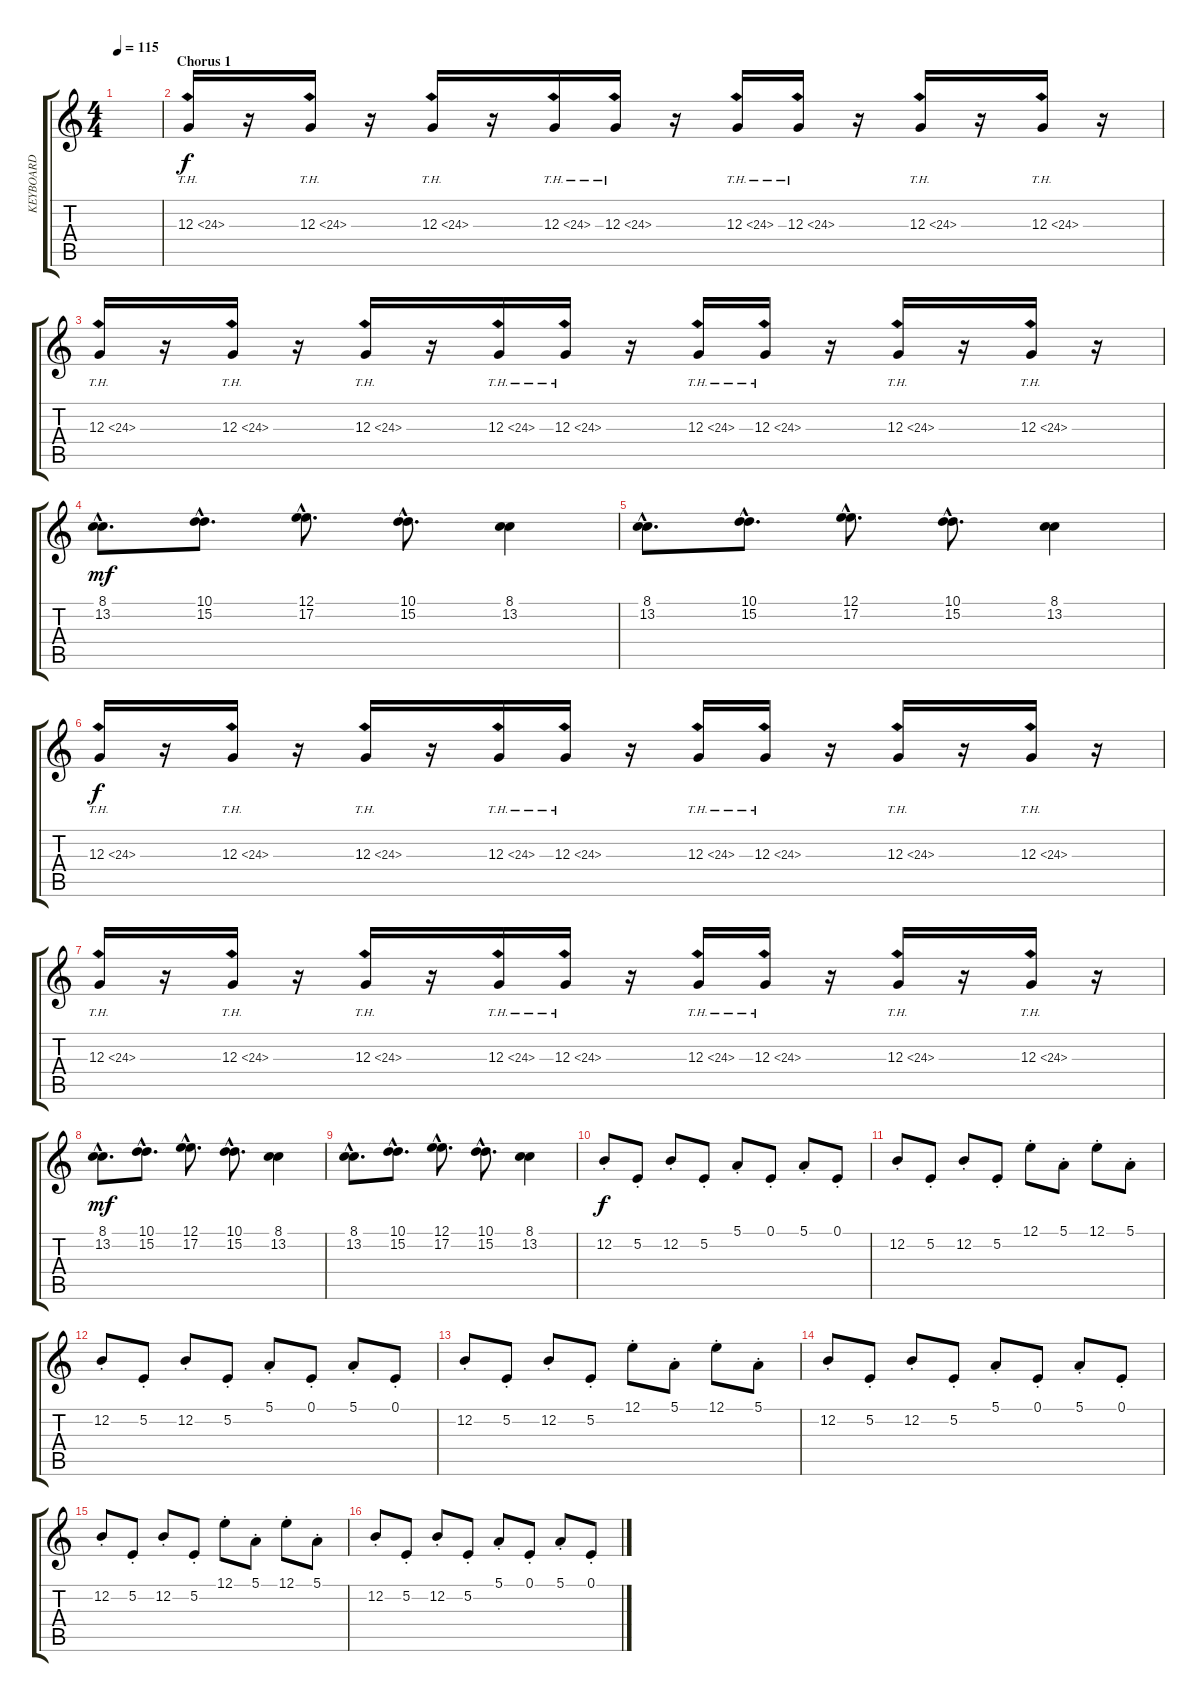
\track ("KEYBOARD" "KEYBOARD") {instrument ocarina}
\staff {score tabs}
\tuning (E4 B3 G3 D3 A2 E2) {hide}
\ts (4 4)
\tempo 115
\clef g2
\ks c
|
\section ("" "Chorus 1")
12.3{th 12}.16{dy f} r.16 12.3{th 12}.16 r.16 12.3{th 12}.16 r.16 12.3{th 12}.16 12.3{th 12}.16 r.16 12.3{th 12}.16 12.3{th 12}.16 r.16 12.3{th 12}.16 r.16 12.3{th 12}.16 r.16 |
12.3{th 12}.16 r.16 12.3{th 12}.16 r.16 12.3{th 12}.16 r.16 12.3{th 12}.16 12.3{th 12}.16 r.16 12.3{th 12}.16 12.3{th 12}.16 r.16 12.3{th 12}.16 r.16 12.3{th 12}.16 r.16 |
(8.1{hac} 13.2{hac}).8{d dy mf} (10.1{hac} 15.2{hac}).8{d} (12.1{hac} 17.2{hac}).8{d} (10.1{hac} 15.2{hac}).8{d} (8.1 13.2).4 |
(8.1{hac} 13.2{hac}).8{d} (10.1{hac} 15.2{hac}).8{d} (12.1{hac} 17.2{hac}).8{d} (10.1{hac} 15.2{hac}).8{d} (8.1 13.2).4 |
12.3{th 12}.16{dy f} r.16 12.3{th 12}.16 r.16 12.3{th 12}.16 r.16 12.3{th 12}.16 12.3{th 12}.16 r.16 12.3{th 12}.16 12.3{th 12}.16 r.16 12.3{th 12}.16 r.16 12.3{th 12}.16 r.16 |
12.3{th 12}.16 r.16 12.3{th 12}.16 r.16 12.3{th 12}.16 r.16 12.3{th 12}.16 12.3{th 12}.16 r.16 12.3{th 12}.16 12.3{th 12}.16 r.16 12.3{th 12}.16 r.16 12.3{th 12}.16 r.16 |
(8.1{hac} 13.2{hac}).8{d dy mf} (10.1{hac} 15.2{hac}).8{d} (12.1{hac} 17.2{hac}).8{d} (10.1{hac} 15.2{hac}).8{d} (8.1 13.2).4 |
(8.1{hac} 13.2{hac}).8{d} (10.1{hac} 15.2{hac}).8{d} (12.1{hac} 17.2{hac}).8{d} (10.1{hac} 15.2{hac}).8{d} (8.1 13.2).4 |
12.2{st}.8{dy f} 5.2{st}.8 12.2{st}.8 5.2{st}.8 5.1{st}.8 0.1{st}.8 5.1{st}.8 0.1{st}.8 |
12.2{st}.8 5.2{st}.8 12.2{st}.8 5.2{st}.8 12.1{st}.8 5.1{st}.8 12.1{st}.8 5.1{st}.8 |
12.2{st}.8 5.2{st}.8 12.2{st}.8 5.2{st}.8 5.1{st}.8 0.1{st}.8 5.1{st}.8 0.1{st}.8 |
12.2{st}.8 5.2{st}.8 12.2{st}.8 5.2{st}.8 12.1{st}.8 5.1{st}.8 12.1{st}.8 5.1{st}.8 |
12.2{st}.8 5.2{st}.8 12.2{st}.8 5.2{st}.8 5.1{st}.8 0.1{st}.8 5.1{st}.8 0.1{st}.8 |
12.2{st}.8 5.2{st}.8 12.2{st}.8 5.2{st}.8 12.1{st}.8 5.1{st}.8 12.1{st}.8 5.1{st}.8 |
12.2{st}.8 5.2{st}.8 12.2{st}.8 5.2{st}.8 5.1{st}.8 0.1{st}.8 5.1{st}.8 0.1{st}.8
